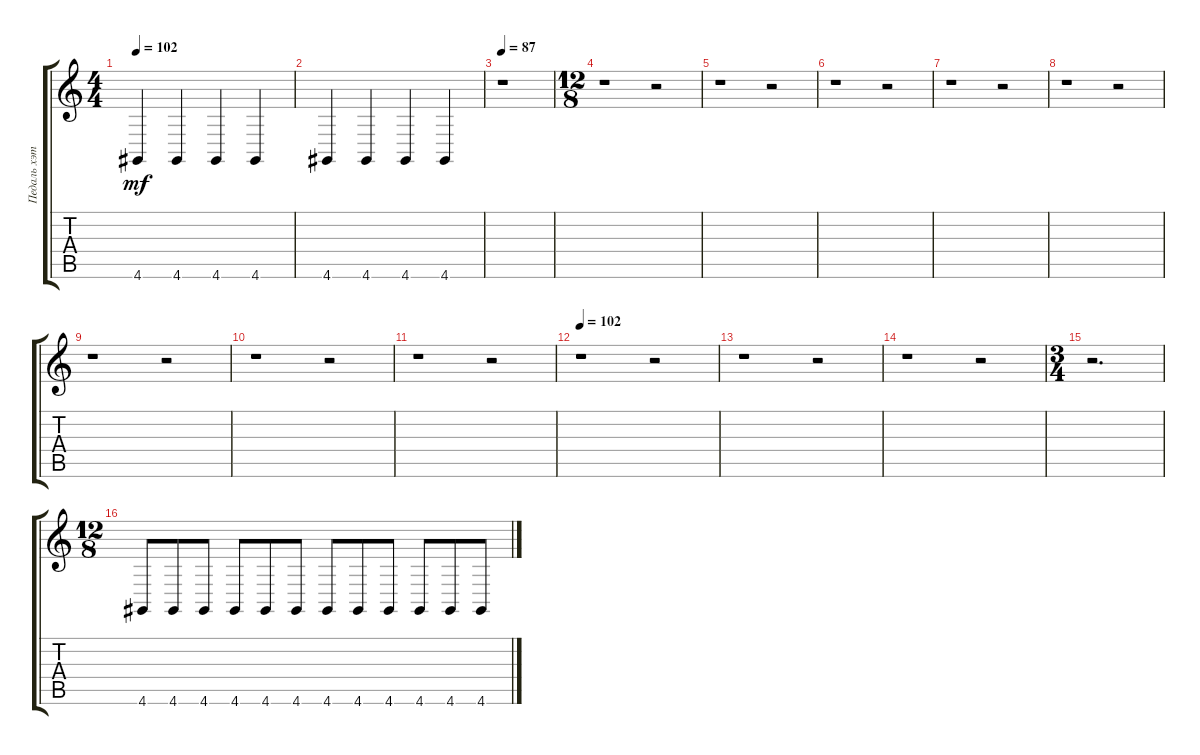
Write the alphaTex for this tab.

\track ("Педаль хэт" "Педаль хэт") {instrument acousticgrandpiano}
\staff {score tabs}
\tuning (E4 B3 G3 D3 A2 E2) {hide}
\ts (4 4)
\tempo 102
\clef g2
\ks c
4.6.4{dy mf} 4.6.4 4.6.4 4.6.4 |
4.6.4 4.6.4 4.6.4 4.6.4 |
\tempo 87
r.1 |
\ts (12 8)
r.1 r.2 |
r.1 r.2 |
r.1 r.2 |
r.1 r.2 |
r.1 r.2 |
r.1 r.2 |
r.1 r.2 |
r.1 r.2 |
\tempo 102
r.1 r.2 |
r.1 r.2 |
r.1 r.2 |
\ts (3 4)
r.2{d} |
\ts (12 8)
4.6.8 4.6.8 4.6.8 4.6.8 4.6.8 4.6.8 4.6.8 4.6.8 4.6.8 4.6.8 4.6.8 4.6.8
